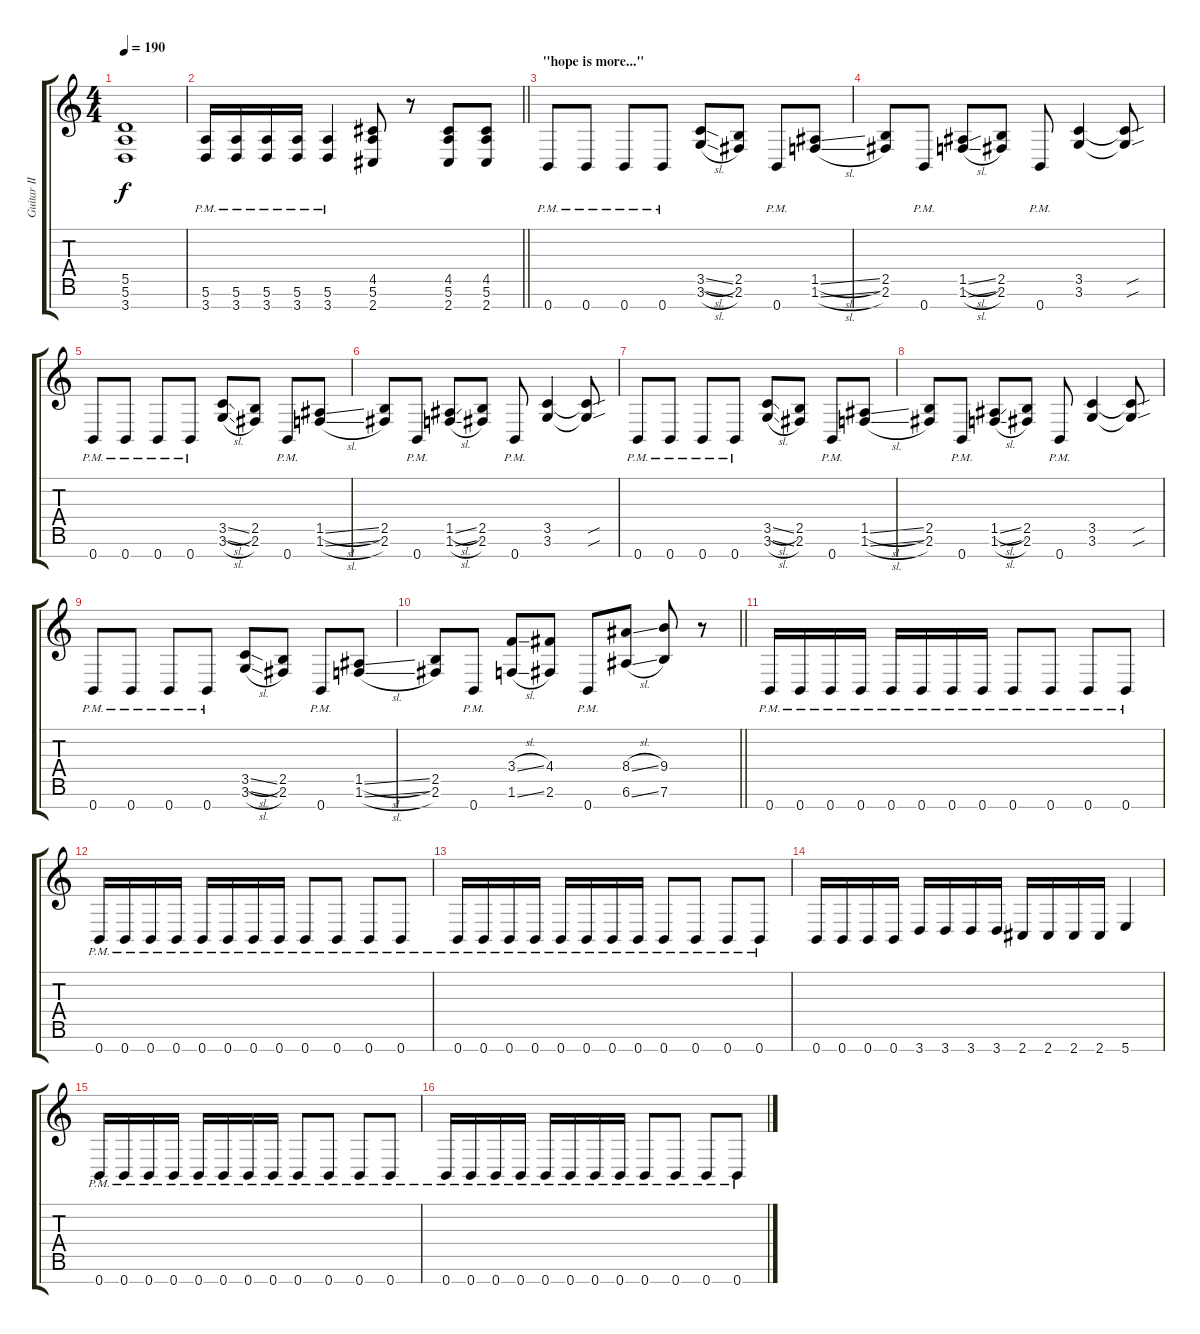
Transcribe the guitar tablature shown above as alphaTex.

\track ("Guitar II" "Guitar II") {instrument distortionguitar}
\staff {score tabs}
\tuning (E4 B3 G3 D3 A2 E2 B1) {hide}
\ts (4 4)
\tempo 190
\clef g2
\ks c
(5.5 5.6 3.7).1{dy f} |
\barLineRight lightlight
(5.6{pm} 3.7{pm}).16 (5.6{pm} 3.7{pm}).16 (5.6{pm} 3.7{pm}).16 (5.6{pm} 3.7{pm}).16 (5.6{pm} 3.7{pm}).4 (4.5 5.6 2.7).8 r.8 (4.5 5.6 2.7).8 (4.5 5.6 2.7).8 |
\section ("" "\"hope is more...\"")
0.7{pm}.8 0.7{pm}.8 0.7{pm}.8 0.7{pm}.8 (3.5{sl} 3.6{sl}).8 (2.5 2.6).8 0.7{pm}.8 (1.5{sl} 1.6{sl}).8 |
(2.5 2.6).8 0.7{pm}.8 (1.5{sl} 1.6{sl}).8 (2.5 2.6).8 0.7{pm}.8 (3.5 3.6).4 (3.5{sou t} 3.6{sou t}).8 |
0.7{pm}.8 0.7{pm}.8 0.7{pm}.8 0.7{pm}.8 (3.5{sl} 3.6{sl}).8 (2.5 2.6).8 0.7{pm}.8 (1.5{sl} 1.6{sl}).8 |
(2.5 2.6).8 0.7{pm}.8 (1.5{sl} 1.6{sl}).8 (2.5 2.6).8 0.7{pm}.8 (3.5 3.6).4 (3.5{sou t} 3.6{sou t}).8 |
0.7{pm}.8 0.7{pm}.8 0.7{pm}.8 0.7{pm}.8 (3.5{sl} 3.6{sl}).8 (2.5 2.6).8 0.7{pm}.8 (1.5{sl} 1.6{sl}).8 |
(2.5 2.6).8 0.7{pm}.8 (1.5{sl} 1.6{sl}).8 (2.5 2.6).8 0.7{pm}.8 (3.5 3.6).4 (3.5{sou t} 3.6{sou t}).8 |
0.7{pm}.8 0.7{pm}.8 0.7{pm}.8 0.7{pm}.8 (3.5{sl} 3.6{sl}).8 (2.5 2.6).8 0.7{pm}.8 (1.5{sl} 1.6{sl}).8 |
\barLineRight lightlight
(2.5 2.6).8 0.7{pm}.8 (3.4{sl} 1.6{sl}).8 (4.4 2.6).8 0.7{pm}.8 (8.4{sl} 6.6{sl}).8 (9.4 7.6).8 r.8 |
\section ("" "")
0.7{pm}.16 0.7{pm}.16 0.7{pm}.16 0.7{pm}.16 0.7{pm}.16 0.7{pm}.16 0.7{pm}.16 0.7{pm}.16 0.7{pm}.8 0.7{pm}.8 0.7{pm}.8 0.7{pm}.8 |
0.7{pm}.16 0.7{pm}.16 0.7{pm}.16 0.7{pm}.16 0.7{pm}.16 0.7{pm}.16 0.7{pm}.16 0.7{pm}.16 0.7{pm}.8 0.7{pm}.8 0.7{pm}.8 0.7{pm}.8 |
0.7{pm}.16 0.7{pm}.16 0.7{pm}.16 0.7{pm}.16 0.7{pm}.16 0.7{pm}.16 0.7{pm}.16 0.7{pm}.16 0.7{pm}.8 0.7{pm}.8 0.7{pm}.8 0.7{pm}.8 |
0.7.16 0.7.16 0.7.16 0.7.16 3.7.16 3.7.16 3.7.16 3.7.16 2.7.16 2.7.16 2.7.16 2.7.16 5.7.4 |
0.7{pm}.16 0.7{pm}.16 0.7{pm}.16 0.7{pm}.16 0.7{pm}.16 0.7{pm}.16 0.7{pm}.16 0.7{pm}.16 0.7{pm}.8 0.7{pm}.8 0.7{pm}.8 0.7{pm}.8 |
0.7{pm}.16 0.7{pm}.16 0.7{pm}.16 0.7{pm}.16 0.7{pm}.16 0.7{pm}.16 0.7{pm}.16 0.7{pm}.16 0.7{pm}.8 0.7{pm}.8 0.7{pm}.8 0.7{pm}.8
